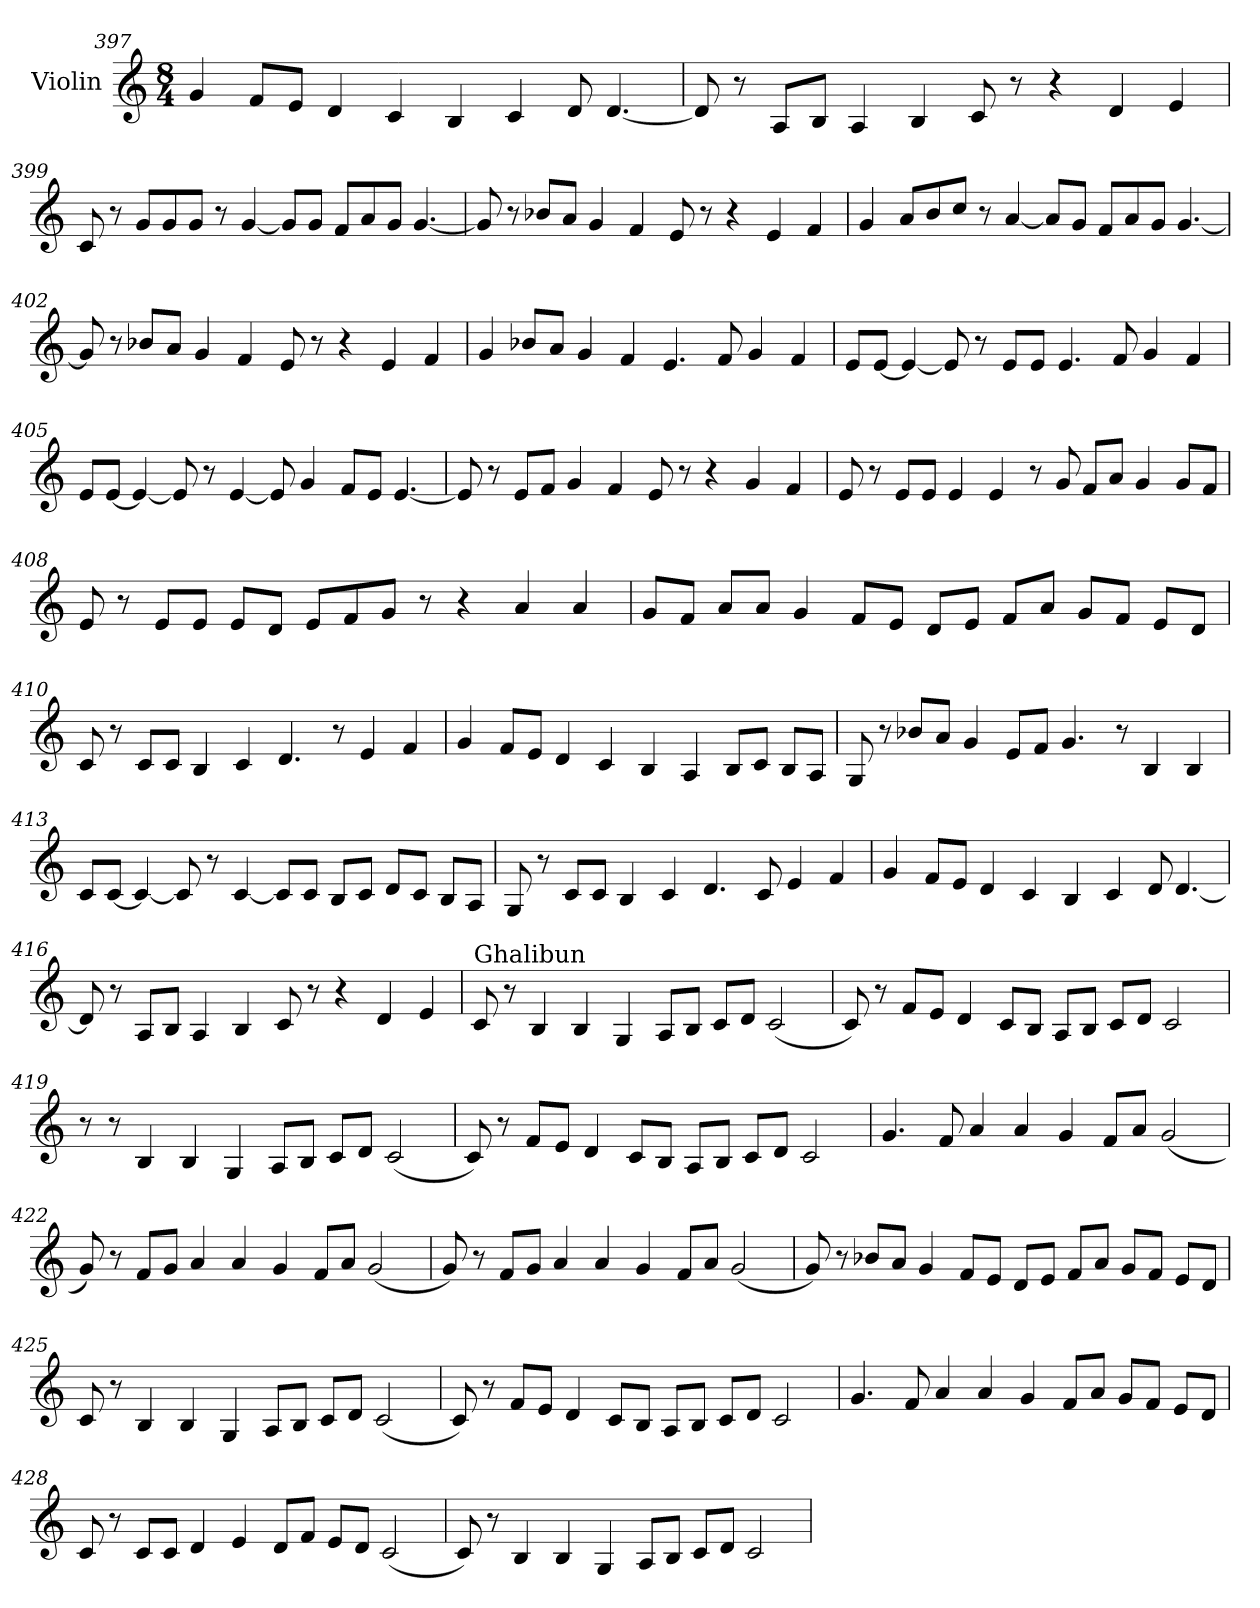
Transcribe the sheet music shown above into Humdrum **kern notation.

**kern
*part1
*staff1
*I"Violin
*clefG2
*k[]
*M8/4
=397
4g/
8f/L
8e/J
4d/
4c/
4B/
4c/
8d/
[4.d/
!!LO:LB:g=z
=398
8d/]
8r
8A/L
8B/J
4A/
4B/
8c/
8r
4r
4d/
4e/
=399
8c/
8r
8g/L
8g/
8g/J
8r
[4g/
8g/L]
8g/J
8f/L
8a/
8g/J
[4.g/
!!LO:LB:g=z
=400
8g/]
8r
8b-X/L
8a/J
4g/
4f/
8e/
8r
4r
4e/
4f/
=401
4g/
8a/L
8b/
8cc/J
8r
[4a/
8a/L]
8g/J
8f/L
8a/
8g/J
[4.g/
!!LO:LB:g=z
=402
8g/]
8r
8b-X/L
8a/J
4g/
4f/
8e/
8r
4r
4e/
4f/
=403
4g/
8b-X/L
8a/J
4g/
4f/
4.e/
8f/
4g/
4f/
!!LO:LB:g=z
=404
8e/L
[8e/J
4e/_
8e/]
8r
8e/L
8e/J
4.e/
8f/
4g/
4f/
=405
8e/L
[8e/J
4e/_
8e/]
8r
[4e/
8e/]
4g/
8f/L
8e/J
[4.e/
!!LO:LB:g=z
=406
8e/]
8r
8e/L
8f/J
4g/
4f/
8e/
8r
4r
4g/
4f/
=407
8e/
8r
8e/L
8e/J
4e/
4e/
8r
8g/
8f/L
8a/J
4g/
8g/L
8f/J
!!LO:LB:g=z
=408
8e/
8r
8e/L
8e/J
8e/L
8d/J
8e/L
8f/
8g/J
8r
4r
4a/
4a/
=409
8g/L
8f/J
8a/L
8a/J
4g/
8f/L
8e/J
8d/L
8e/J
8f/L
8a/J
8g/L
8f/J
8e/L
8d/J
!!LO:LB:g=z
=410
8c/
8r
8c/L
8c/J
4B/
4c/
4.d/
8r
4e/
4f/
=411
4g/
8f/L
8e/J
4d/
4c/
4B/
4A/
8B/L
8c/J
8B/L
8A/J
!!LO:PB:g=z
=412
8G/
8r
8b-X/L
8a/J
4g/
8e/L
8f/J
4.g/
8r
4B/
4B/
=413
8c/L
[8c/J
4c/_
8c/]
8r
[4c/
8c/L]
8c/J
8B/L
8c/J
8d/L
8c/J
8B/L
8A/J
!!LO:LB:g=z
=414
8G/
8r
8c/L
8c/J
4B/
4c/
4.d/
8c/
4e/
4f/
=415
4g/
8f/L
8e/J
4d/
4c/
4B/
4c/
8d/
[4.d/
!!LO:LB:g=z
=416
8d/]
8r
8A/L
8B/J
4A/
4B/
8c/
8r
4r
4d/
4e/
=417
!LO:TX:a:t=Ghalibun
8c/
8r
4B/
4B/
4G/
8A/L
8B/J
8c/L
8d/J
(<2c/
!!LO:LB:g=z
=418
8c/)
8r
8f/L
8e/J
4d/
8c/L
8B/J
8A/L
8B/J
8c/L
8d/J
2c/
=419
8r
8r
4B/
4B/
4G/
8A/L
8B/J
8c/L
8d/J
(<2c/
!!LO:LB:g=z
=420
8c/)
8r
8f/L
8e/J
4d/
8c/L
8B/J
8A/L
8B/J
8c/L
8d/J
2c/
=421
4.g/
8f/
4a/
4a/
4g/
8f/L
8a/J
(<2g/
!!LO:LB:g=z
=422
8g/)
8r
8f/L
8g/J
4a/
4a/
4g/
8f/L
8a/J
(<2g/
=423
8g/)
8r
8f/L
8g/J
4a/
4a/
4g/
8f/L
8a/J
(<2g/
!!LO:LB:g=z
=424
8g/)
8r
8b-X/L
8a/J
4g/
8f/L
8e/J
8d/L
8e/J
8f/L
8a/J
8g/L
8f/J
8e/L
8d/J
=425
8c/
8r
4B/
4B/
4G/
8A/L
8B/J
8c/L
8d/J
(<2c/
!!LO:LB:g=z
=426
8c/)
8r
8f/L
8e/J
4d/
8c/L
8B/J
8A/L
8B/J
8c/L
8d/J
2c/
=427
4.g/
8f/
4a/
4a/
4g/
8f/L
8a/J
8g/L
8f/J
8e/L
8d/J
!!LO:PB:g=z
=428
8c/
8r
8c/L
8c/J
4d/
4e/
8d/L
8f/J
8e/L
8d/J
(<2c/
=429
8c/)
8r
4B/
4B/
4G/
8A/L
8B/J
8c/L
8d/J
2c/
=
*-
